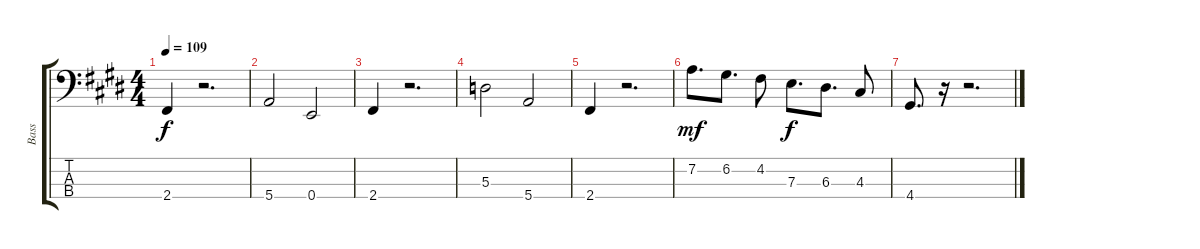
\track ("Bass" "Bass") {instrument electricbassfinger}
\staff {score tabs}
\tuning (G2 D2 A1 E1) {hide}
\ts (4 4)
\tempo 109
\clef f4
\ks e
2.4.4{dy f} r.2{d} |
5.4.2 0.4.2 |
2.4.4 r.2{d} |
5.3.2 5.4.2 |
2.4.4 r.2{d} |
7.2.8{d dy mf} 6.2.8{d} 4.2.8 7.3.8{d dy f} 6.3.8{d} 4.3.8 |
4.4.8{d} r.16 r.2{d}
